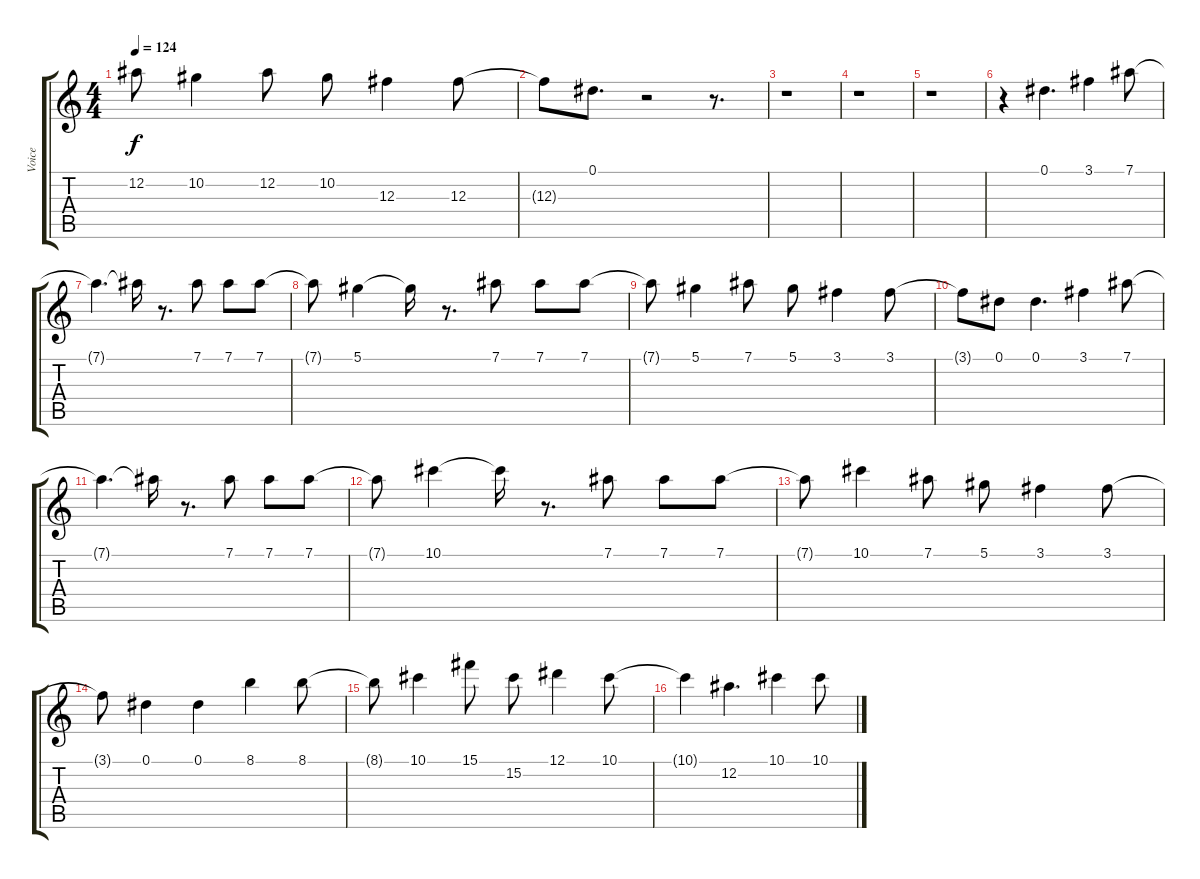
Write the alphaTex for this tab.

\track ("Voice" "Voice") {instrument contrabass}
\staff {score tabs}
\tuning (Eb4 Bb3 Gb3 Db3 Ab2 Eb2) {hide}
\ts (4 4)
\tempo 124
\clef g2
\ks c
12.2{t}.8{dy f} 10.2.4 12.2.8 10.2.8 12.3.4 12.3.8 |
12.3{t}.8 0.1.8{d} r.2 r.8{d} |
r.1 |
r.1 |
r.1 |
r.4 0.1.4{d} 3.1.4 7.1.8 |
7.1{t}.4{d} 7.1{t}.16 r.8{d} 7.1.8 7.1.8 7.1.8 |
7.1{t}.8 5.1.4 5.1{t}.16 r.8{d} 7.1.8 7.1.8 7.1.8 |
7.1{t}.8 5.1.4 7.1.8 5.1.8 3.1.4 3.1.8 |
3.1{t}.8 0.1.8 0.1.4{d} 3.1.4 7.1.8 |
7.1{t}.4{d} 7.1{t}.16 r.8{d} 7.1.8 7.1.8 7.1.8 |
7.1{t}.8 10.1.4 10.1{t}.16 r.8{d} 7.1.8 7.1.8 7.1.8 |
7.1{t}.8 10.1.4 7.1.8 5.1.8 3.1.4 3.1.8 |
3.1{t}.8 0.1.4 0.1.4 8.1.4 8.1.8 |
8.1{t}.8 10.1.4 15.1.8 15.2.8 12.1.4 10.1.8 |
10.1{t}.4 12.2.4{d} 10.1.4 10.1.8
